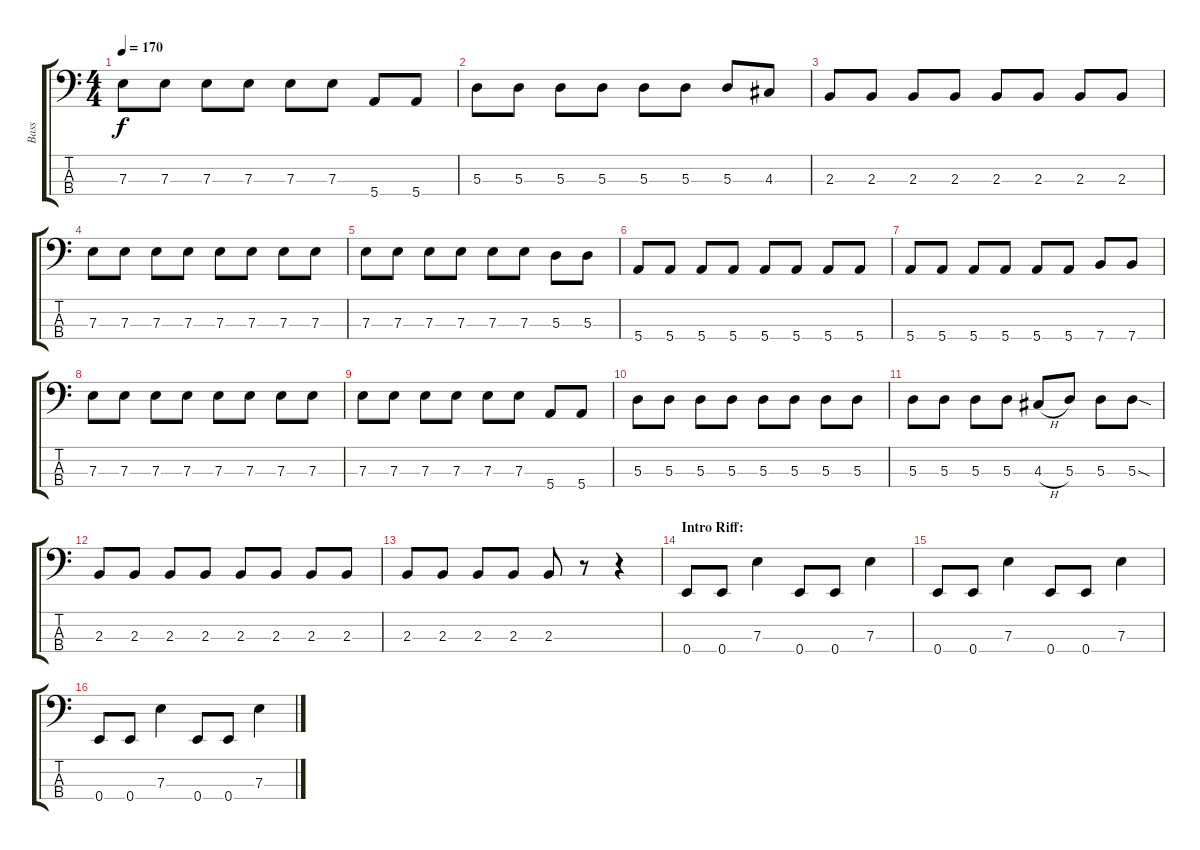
\track ("Bass" "Bass") {instrument electricbasspick}
\staff {score tabs}
\tuning (G2 D2 A1 E1) {hide}
\ts (4 4)
\tempo 170
\clef f4
\ks c
7.3.8{dy f} 7.3.8 7.3.8 7.3.8 7.3.8 7.3.8 5.4.8 5.4.8 |
5.3.8 5.3.8 5.3.8 5.3.8 5.3.8 5.3.8 5.3.8 4.3.8 |
2.3.8 2.3.8 2.3.8 2.3.8 2.3.8 2.3.8 2.3.8 2.3.8 |
7.3.8 7.3.8 7.3.8 7.3.8 7.3.8 7.3.8 7.3.8 7.3.8 |
7.3.8 7.3.8 7.3.8 7.3.8 7.3.8 7.3.8 5.3.8 5.3.8 |
5.4.8 5.4.8 5.4.8 5.4.8 5.4.8 5.4.8 5.4.8 5.4.8 |
5.4.8 5.4.8 5.4.8 5.4.8 5.4.8 5.4.8 7.4.8 7.4.8 |
7.3.8 7.3.8 7.3.8 7.3.8 7.3.8 7.3.8 7.3.8 7.3.8 |
7.3.8 7.3.8 7.3.8 7.3.8 7.3.8 7.3.8 5.4.8 5.4.8 |
5.3.8 5.3.8 5.3.8 5.3.8 5.3.8 5.3.8 5.3.8 5.3.8 |
5.3.8 5.3.8 5.3.8 5.3.8 4.3{h}.8 5.3.8 5.3.8 5.3{sod}.8 |
2.3.8 2.3.8 2.3.8 2.3.8 2.3.8 2.3.8 2.3.8 2.3.8 |
2.3.8 2.3.8 2.3.8 2.3.8 2.3.8 r.8 r.4 |
\section ("" "Intro Riff:")
0.4.8 0.4.8 7.3.4 0.4.8 0.4.8 7.3.4 |
0.4.8 0.4.8 7.3.4 0.4.8 0.4.8 7.3.4 |
0.4.8 0.4.8 7.3.4 0.4.8 0.4.8 7.3.4
